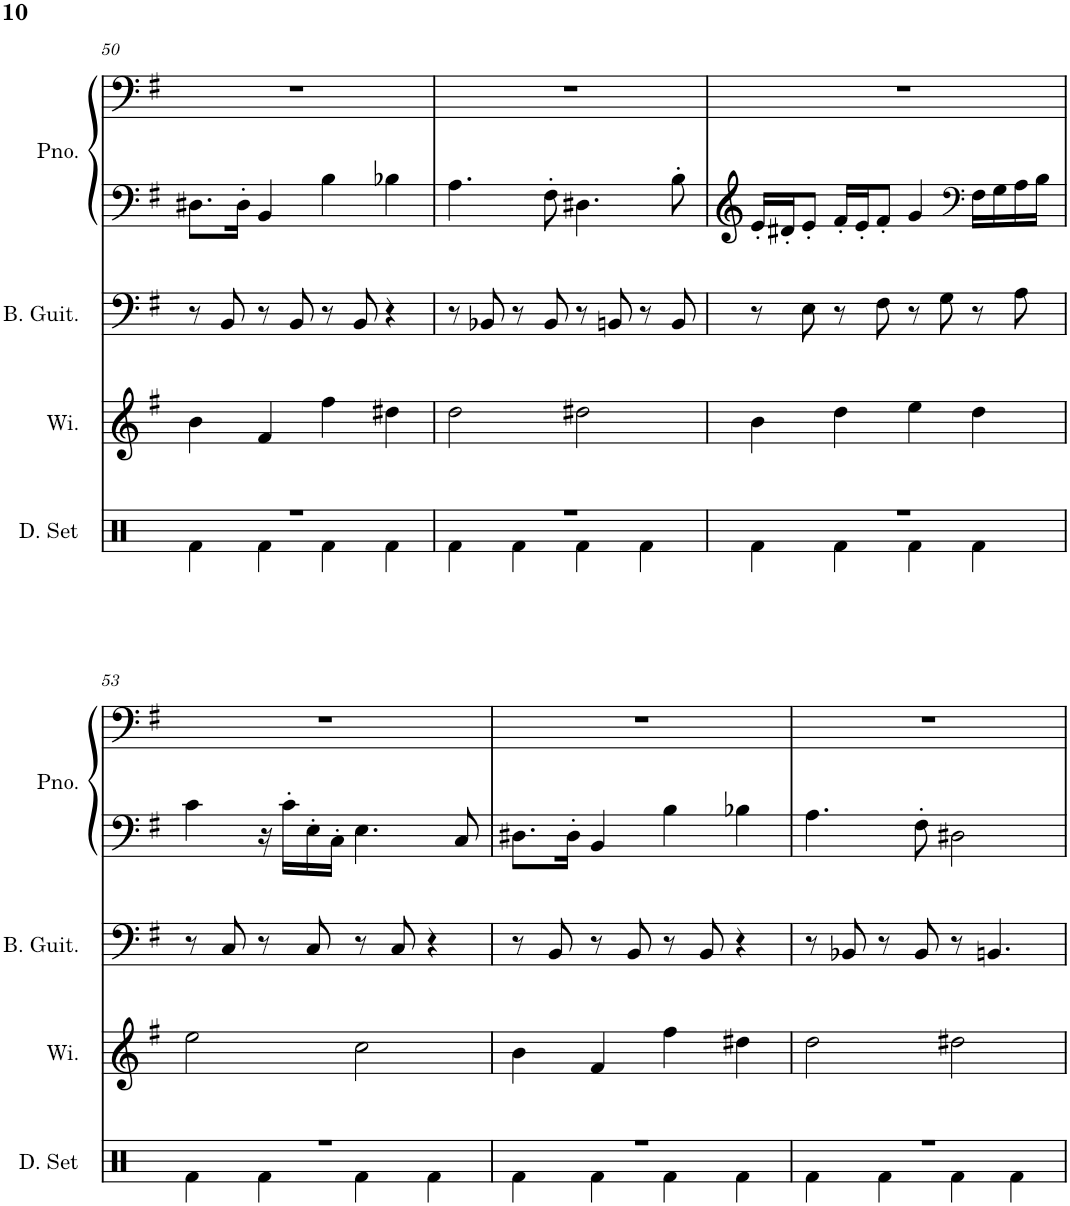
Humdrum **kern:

**kern	**kern	**kern	**kern	**kern
*part4	*part3	*part2	*part1	*part1
*staff5	*staff4	*staff3	*staff2	*staff1
*I"Drumset, Drumset	*I"Winds, Flute	*I"Bass Guitar, Bass Guitar	*I"Piano, Piano	*
*I'D. Set	*I'Wi.	*I'B. Guit.	*I'Pno.	*
!!LO:PB:g=z
*clefX	*clefF4	*clefF4	*clefF4	*clefF4
*	*	*Trd7c12	*	*
*k[]	*k[f#]	*k[f#]	*k[f#]	*k[f#]
*M4/4	*M4/4	*M4/4	*M4/4	*M4/4
=50	=50	=50	=50	=50
*^	*	*	*	*
1r	4Rf\	4b\	8r	8.D#X\L	1r
.	.	.	8BB/	.	.
.	.	.	.	16D#'\Jk	.
.	4Rf\	4f#/	8r	4BB/	.
.	.	.	8BB/	.	.
.	4Rf\	4ff#\	8r	4B\	.
.	.	.	8BB/	.	.
.	4Rf\	4dd#X\	4r	4B-X\	.
=51	=51	=51	=51	=51	=51
1r	4Rf\	2dd\	8r	4.A\	1r
.	.	.	8BB-X/	.	.
.	4Rf\	.	8r	.	.
.	.	.	8BB-/	8F#'\	.
.	4Rf\	2dd#X\	8r	4.D#X\	.
.	.	.	8BBn/	.	.
.	4Rf\	.	8r	.	.
.	.	.	8BB/	8B'\	.
=52	=52	=52	=52	=52	=52
1r	4Rf\	4b\	8r	16e'/LL	1r
.	.	.	.	16d#X'/J	.
.	.	.	8E\	8e'/J	.
.	4Rf\	4dd\	8r	16f#'/LL	.
.	.	.	.	16e'/J	.
.	.	.	8F#\	8f#'/J	.
.	4Rf\	4ee\	8r	4g/	.
.	.	.	8G\	.	.
*	*	*	*	*clefF4	*
.	4Rf\	4dd\	8r	16F#\LL	.
.	.	.	.	16G\	.
.	.	.	8A\	16A\	.
.	.	.	.	16B\JJ	.
!!LO:LB:g=z
=53	=53	=53	=53	=53	=53
1r	4Rf\	2ee\	8r	4c\	1r
.	.	.	8C/	.	.
.	4Rf\	.	8r	16r	.
.	.	.	.	16c'\LL	.
.	.	.	8C/	16E'\	.
.	.	.	.	16C'\JJ	.
.	4Rf\	2cc\	8r	4.E\	.
.	.	.	8C/	.	.
.	4Rf\	.	4r	.	.
.	.	.	.	8C/	.
=54	=54	=54	=54	=54	=54
1r	4Rf\	4b\	8r	8.D#X\L	1r
.	.	.	8BB/	.	.
.	.	.	.	16D#'\Jk	.
.	4Rf\	4f#/	8r	4BB/	.
.	.	.	8BB/	.	.
.	4Rf\	4ff#\	8r	4B\	.
.	.	.	8BB/	.	.
.	4Rf\	4dd#X\	4r	4B-X\	.
=55	=55	=55	=55	=55	=55
1r	4Rf\	2dd\	8r	4.A\	1r
.	.	.	8BB-X/	.	.
.	4Rf\	.	8r	.	.
.	.	.	8BB-/	8F#'\	.
.	4Rf\	2dd#X\	8r	2D#X\	.
.	.	.	4.BBn/	.	.
.	4Rf\	.	.	.	.
*v	*v	*	*	*	*
=	=	=	=	=
*-	*-	*-	*-	*-
